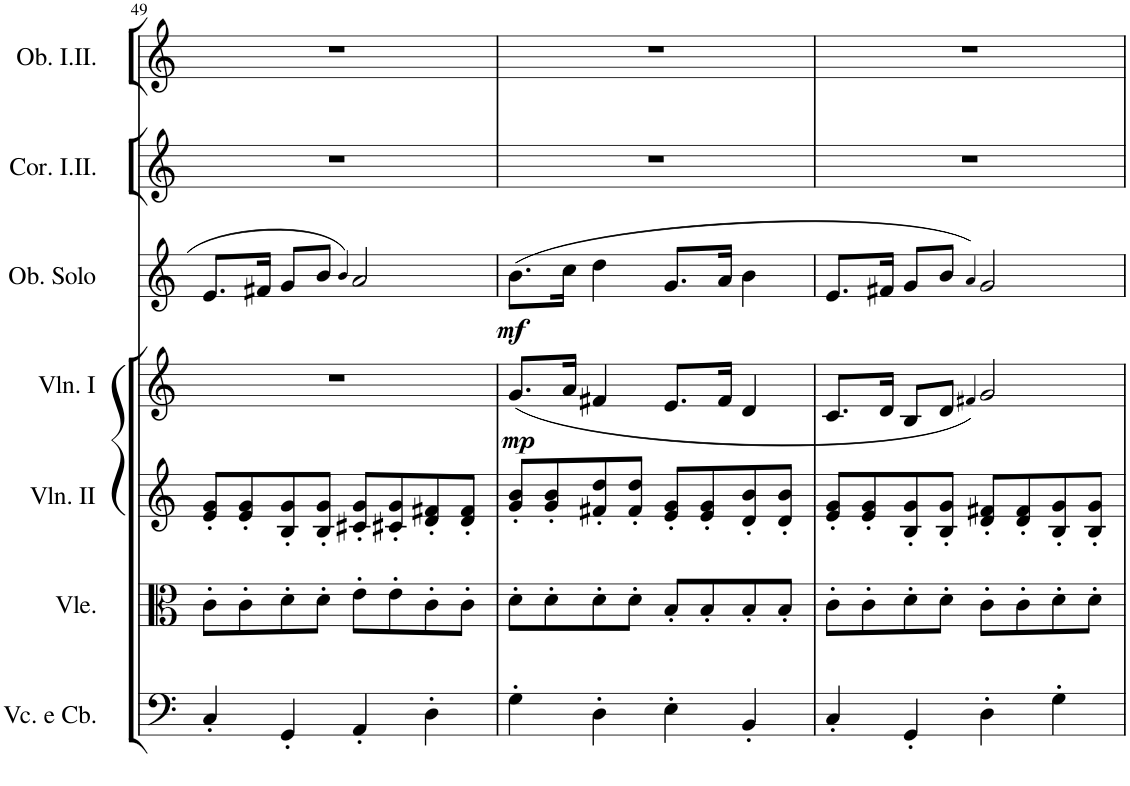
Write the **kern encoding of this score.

**kern	**kern	**kern	**kern	**dynam	**kern	**dynam	**kern	**kern
*part7	*part6	*part5	*part4	*part4	*part3	*part3	*part2	*part1
*staff7	*staff6	*staff5	*staff4	*staff4	*staff3	*staff3	*staff2	*staff1
*I"Violoncelli e Bassi *	*I"Viole	*I"Violini II	*I"Violini I	*	*I"Oboe Solo	*	*I"Corni in C I.II.	*I"Oboi I.II.
*	*I'Vle.	*I'Vln. II	*I'Vln. I	*	*I'Ob. Solo	*	*I'Cor. I.II.	*I'Ob. I.II.
!!LO:PB:g=z
*clefF4	*clefC3	*clefG2	*clefG2	*	*clefG2	*	*clefG2	*clefG2
*	*	*	*	*	*	*	*Trd7c12	*
*k[]	*k[]	*k[]	*k[]	*	*k[]	*	*k[]	*k[]
*M4/4	*M4/4	*M4/4	*M4/4	*	*M4/4	*	*M4/4	*M4/4
*met(c)	*met(c)	*met(c)	*met(c)	*	*met(c)	*	*met(c)	*met(c)
=49	=49	=49	=49	=49	=49	=49	=49	=49
4C'/	8c'\L	8e/' 8g/'L	1r	.	8.e/L	.	1r	1r
.	8c'\	8e/' 8g/'	.	.	.	.	.	.
.	.	.	.	.	16f#X/Jk	.	.	.
4GG'/	8d'\	8B/' 8g/'	.	.	8g/L	.	.	.
.	8d'\J	8B/' 8g/'J	.	.	8b/J	.	.	.
.	.	.	.	.	4qb/	.	.	.
4AA'/	8e'\L	8c#X/' 8g/'L	.	.	2a/	.	.	.
.	8e'\	8c#X/' 8g/'	.	.	.	.	.	.
4D'\	8c'\	8d/' 8f#X/'	.	.	.	.	.	.
.	8c'\J	8d/' 8f#/'J	.	.	.	.	.	.
=50	=50	=50	=50	=50	=50	=50	=50	=50
!	!	!	!	!LO:DY:b	!	!LO:DY:b	!	!
4G'\	8d'\L	8g/' 8b/'L	(8.g/L	mp	(8.b\L	mf	1r	1r
.	8d'\	8g/' 8b/'	.	.	.	.	.	.
.	.	.	16a/Jk	.	16cc\Jk	.	.	.
4D'\	8d'\	8f#X/' 8dd/'	4f#X/	.	4dd\	.	.	.
.	8d'\J	8f#/' 8dd/'J	.	.	.	.	.	.
4E'\	8B'/L	8e/' 8g/'L	8.e/L	.	8.g/L	.	.	.
.	8B'/	8e/' 8g/'	.	.	.	.	.	.
.	.	.	16f#/Jk	.	16a/Jk	.	.	.
4BB'/	8B'/	8d/' 8b/'	4d/	.	4b\	.	.	.
.	8B'/J	8d/' 8b/'J	.	.	.	.	.	.
=51	=51	=51	=51	=51	=51	=51	=51	=51
4C'/	8c'\L	8e/' 8g/'L	8.c/L	.	8.e/L	.	1r	1r
.	8c'\	8e/' 8g/'	.	.	.	.	.	.
.	.	.	16d/Jk	.	16f#X/Jk	.	.	.
4GG'/	8d'\	8B/' 8g/'	8B/L	.	8g/L	.	.	.
.	8d'\J	8B/' 8g/'J	8d/J	.	8b/J	.	.	.
.	.	.	4qf#X/)	.	4qa/)	.	.	.
4D'\	8c'\L	8d/' 8f#X/'L	2g/	.	2g/	.	.	.
.	8c'\	8d/' 8f#/'	.	.	.	.	.	.
4G'\	8d'\	8B/' 8g/'	.	.	.	.	.	.
.	8d'\J	8B/' 8g/'J	.	.	.	.	.	.
=	=	=	=	=	=	=	=	=
*-	*-	*-	*-	*-	*-	*-	*-	*-
